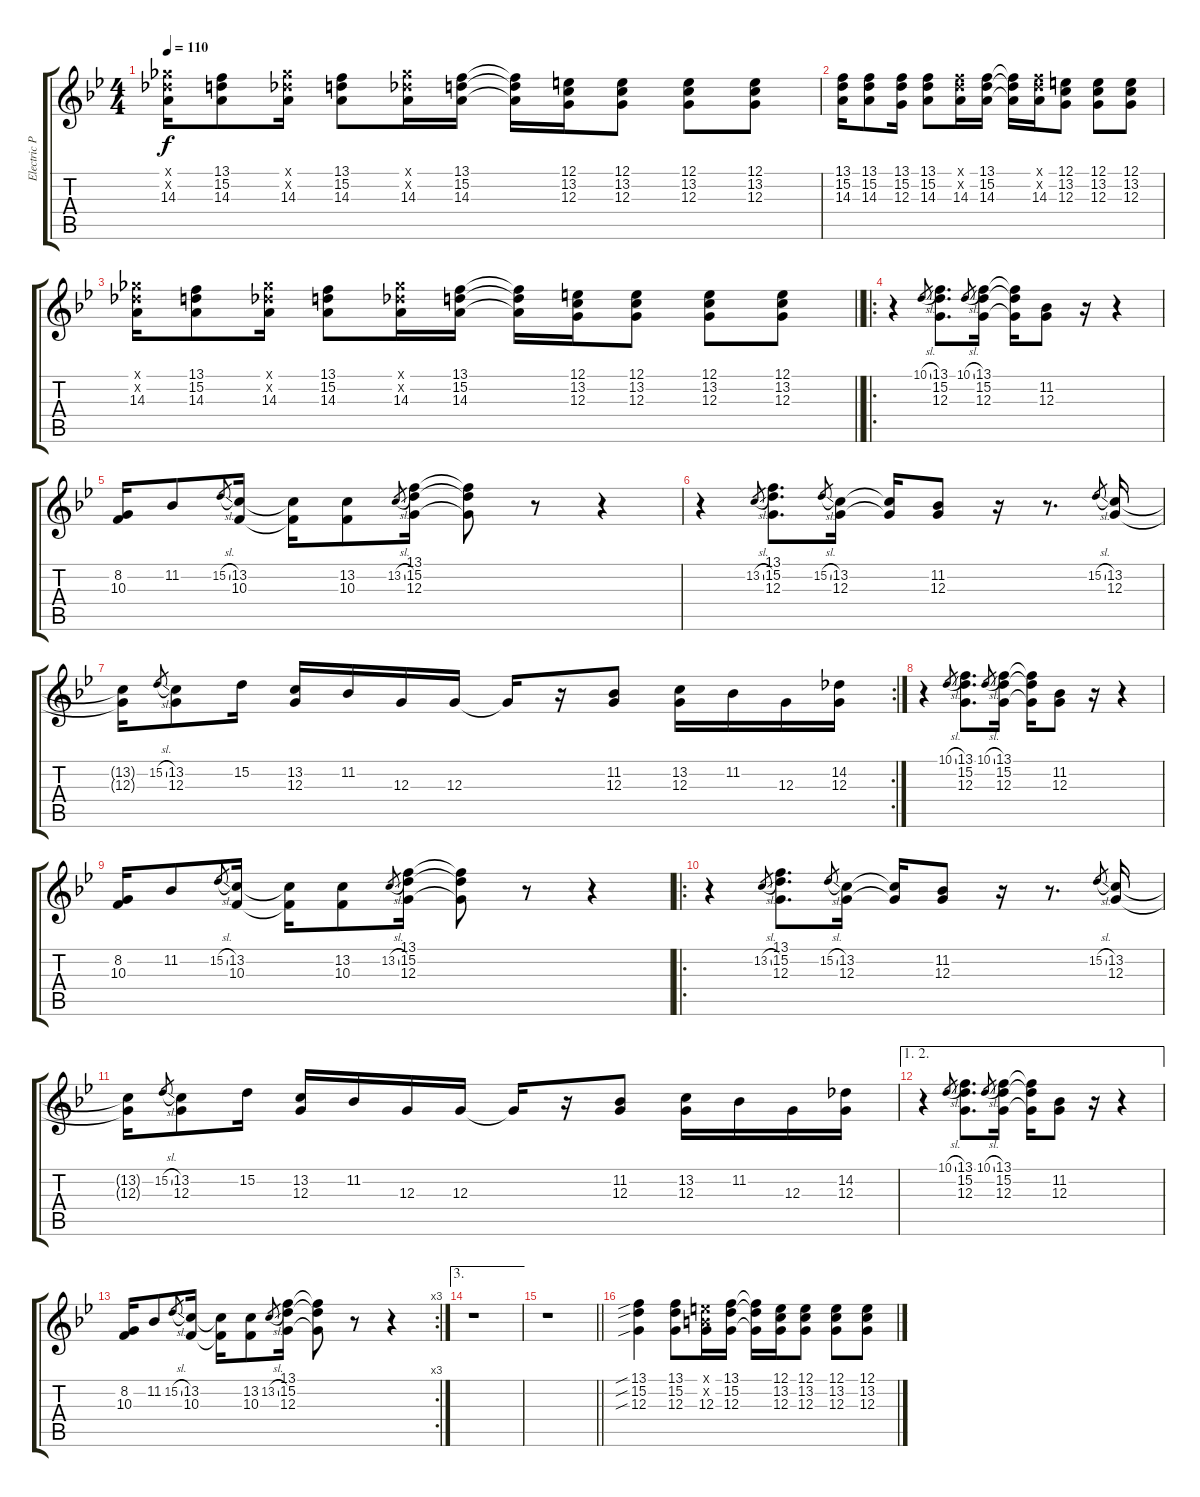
\track ("Electric Piano (arranged for guitar)" "Electric P") {instrument electricgrandpiano}
\staff {score tabs}
\tuning (E4 B3 G3 D3 A2 E2) {hide}
\ts (4 4)
\tempo 110
\clef g2
\ks bb
(14.1{x} 14.2{x} 14.3).16{dy f} (13.1 15.2 14.3).8 (14.1{x} 14.2{x} 14.3).16 (13.1 15.2 14.3).8 (14.1{x} 14.2{x} 14.3).16 (13.1 15.2 14.3).16 (13.1{t} 15.2{t} 14.3{t}).16 (12.1 13.2 12.3).16 (12.1 13.2 12.3).8 (12.1 13.2 12.3).8 (12.1 13.2 12.3).8 |
(13.1 15.2 14.3).16 (13.1 15.2 14.3).8 (13.1 15.2 12.3).16 (13.1 15.2 14.3).8 (13.1{x} 15.2{x} 14.3).16 (13.1 15.2 14.3).16 (13.1{t} 15.2{t} 14.3{t}).16 (13.1{x} 15.2{x} 14.3).16 (12.1 13.2 12.3).8 (12.1 13.2 12.3).8 (12.1 13.2 12.3).8 |
\barLineRight lightlight
(14.1{x} 14.2{x} 14.3).16 (13.1 15.2 14.3).8 (14.1{x} 14.2{x} 14.3).16 (13.1 15.2 14.3).8 (14.1{x} 14.2{x} 14.3).16 (13.1 15.2 14.3).16 (13.1{t} 15.2{t} 14.3{t}).16 (12.1 13.2 12.3).16 (12.1 13.2 12.3).8 (12.1 13.2 12.3).8 (12.1 13.2 12.3).8 |
\ro
r.4 10.1{sl}.8{gr} (13.1 15.2 12.3).8{d} 10.1{sl}.8{gr} (13.1 15.2 12.3).16 (13.1{t} 15.2{t} 12.3{t}).16 (11.2 12.3).8 r.16 r.4 |
(8.2 10.3).16 11.2.8 15.2{sl}.8{gr} (13.2 10.3).16 (13.2{t} 10.3{t}).16 (13.2 10.3).8 13.2{sl}.8{gr} (13.1 15.2 12.3).16 (13.1{t} 15.2{t} 12.3{t}).8 r.8 r.4 |
r.4 13.2{sl}.8{gr} (13.1 15.2 12.3).8{d} 15.2{sl}.8{gr} (13.2 12.3).16 (13.2{t} 12.3{t}).16 (11.2 12.3).8 r.16 r.8{d} 15.2{sl}.8{gr} (13.2 12.3).16 |
\rc 2
(13.2{t} 12.3{t}).16 15.2{sl}.8{gr} (13.2 12.3).8 15.2.16 (13.2 12.3).16 11.2.16 12.3.16 12.3.16 12.3{t}.16 r.16 (11.2 12.3).8 (13.2 12.3).16 11.2.16 12.3.16 (14.2 12.3).16 |
r.4 10.1{sl}.8{gr} (13.1 15.2 12.3).8{d} 10.1{sl}.8{gr} (13.1 15.2 12.3).16 (13.1{t} 15.2{t} 12.3{t}).16 (11.2 12.3).8 r.16 r.4 |
(8.2 10.3).16 11.2.8 15.2{sl}.8{gr} (13.2 10.3).16 (13.2{t} 10.3{t}).16 (13.2 10.3).8 13.2{sl}.8{gr} (13.1 15.2 12.3).16 (13.1{t} 15.2{t} 12.3{t}).8 r.8 r.4 |
\ro
r.4 13.2{sl}.8{gr} (13.1 15.2 12.3).8{d} 15.2{sl}.8{gr} (13.2 12.3).16 (13.2{t} 12.3{t}).16 (11.2 12.3).8 r.16 r.8{d} 15.2{sl}.8{gr} (13.2 12.3).16 |
(13.2{t} 12.3{t}).16 15.2{sl}.8{gr} (13.2 12.3).8 15.2.16 (13.2 12.3).16 11.2.16 12.3.16 12.3.16 12.3{t}.16 r.16 (11.2 12.3).8 (13.2 12.3).16 11.2.16 12.3.16 (14.2 12.3).16 |
\ae (1 2)
r.4 10.1{sl}.8{gr} (13.1 15.2 12.3).8{d} 10.1{sl}.8{gr} (13.1 15.2 12.3).16 (13.1{t} 15.2{t} 12.3{t}).16 (11.2 12.3).8 r.16 r.4 |
\rc 3
(8.2 10.3).16 11.2.8 15.2{sl}.8{gr} (13.2 10.3).16 (13.2{t} 10.3{t}).16 (13.2 10.3).8 13.2{sl}.8{gr} (13.1 15.2 12.3).16 (13.1{t} 15.2{t} 12.3{t}).8 r.8 r.4 |
\ae 3
r.1 |
\barLineRight lightlight
r.1 |
(13.1{sib} 15.2{sib} 12.3{sib}).4 (13.1 15.2 12.3).8 (12.1{x} 12.2{x} 12.3).16 (13.1 15.2 12.3).16 (13.1{t} 15.2{t} 12.3{t}).16 (12.1 13.2 12.3).16 (12.1 13.2 12.3).8 (12.1 13.2 12.3).8 (12.1 13.2 12.3).8
